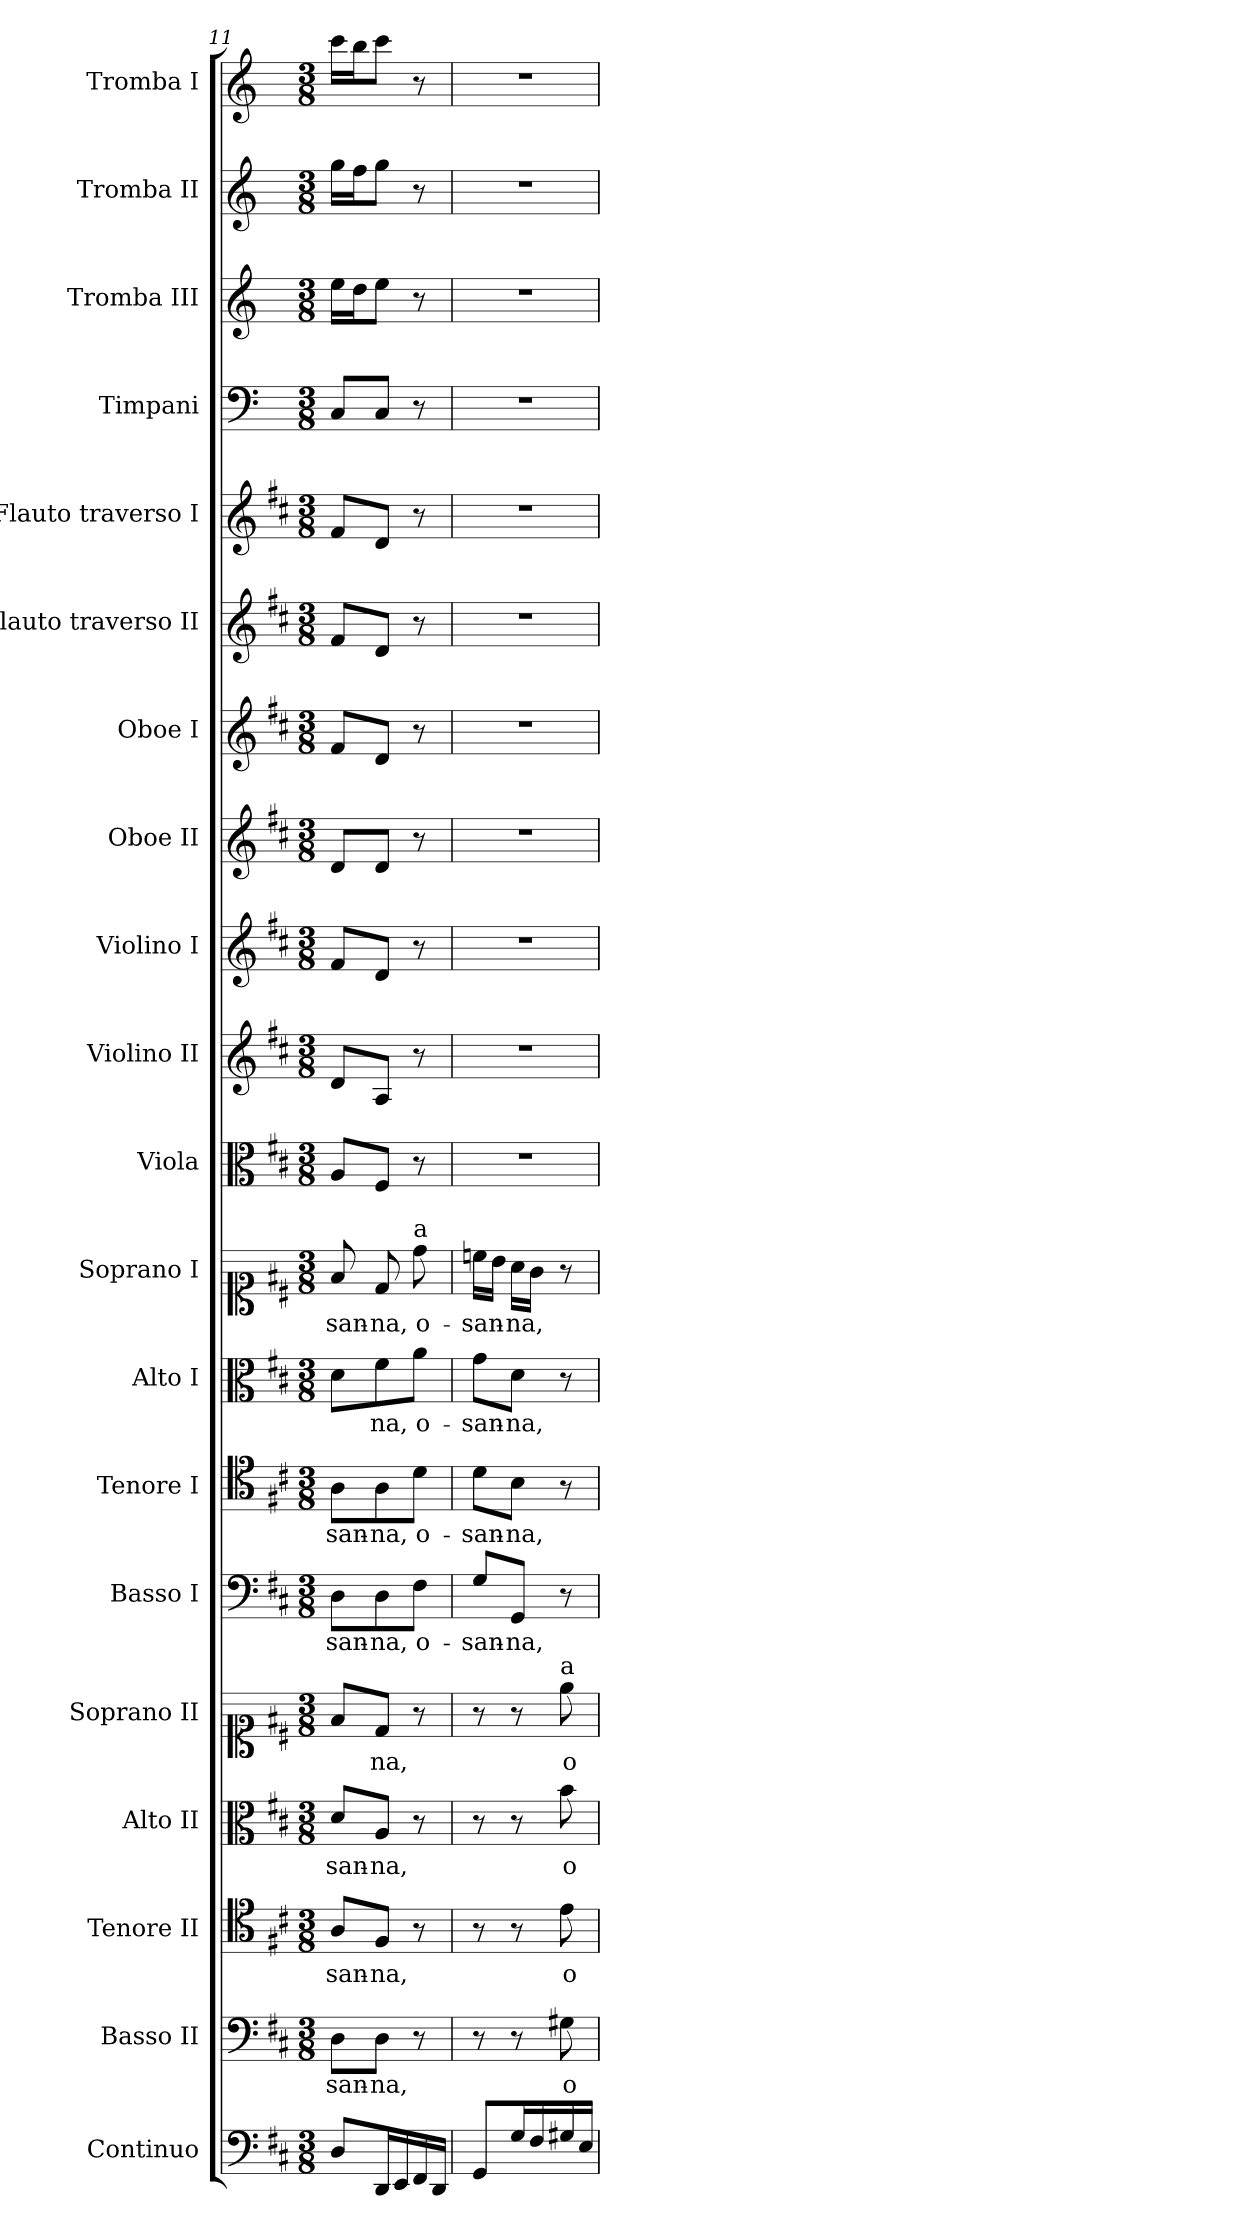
**kern	**kern	**text	**kern	**text	**kern	**text	**kern	**text	**kern	**text	**kern	**text	**kern	**text	**kern	**text	**kern	**kern	**kern	**kern	**kern	**kern	**kern	**kern	**kern	**kern	**kern
*part20	*part19	*part19	*part18	*part18	*part17	*part17	*part16	*part16	*part15	*part15	*part14	*part14	*part13	*part13	*part12	*part12	*part11	*part10	*part9	*part8	*part7	*part6	*part5	*part4	*part3	*part2	*part1
*staff20	*staff19	*staff19	*staff18	*staff18	*staff17	*staff17	*staff16	*staff16	*staff15	*staff15	*staff14	*staff14	*staff13	*staff13	*staff12	*staff12	*staff11	*staff10	*staff9	*staff8	*staff7	*staff6	*staff5	*staff4	*staff3	*staff2	*staff1
*I"Continuo	*I"Basso II	*	*I"Tenore II	*	*I"Alto II	*	*I"Soprano II	*	*I"Basso I	*	*I"Tenore I	*	*I"Alto I	*	*I"Soprano I	*	*I"Viola	*I"Violino II	*I"Violino I	*I"Oboe II	*I"Oboe I	*I"Flauto traverso II	*I"Flauto traverso I	*I"Timpani	*I"Tromba III	*I"Tromba II	*I"Tromba I
*I'Cont.	*I'B. II	*	*I'T. II	*	*I'A. II	*	*I'S. II	*	*I'B. I	*	*I'T. I	*	*I'A. I	*	*I'S. I	*	*I'Vla.	*I'Vln. II	*I'Vln. I	*I'Ob. II	*I'Ob. I	*I'Fl. trv. II	*I'Fl. trv. I	*I'Timp.	*I'Tr. III	*I'Tr. II	*I'Tr. I
*clefF4	*clefF4	*	*clefC4	*	*clefC3	*	*clefC1	*	*clefF4	*	*clefC4	*	*clefC3	*	*clefC1	*	*clefC3	*clefG2	*clefG2	*clefG2	*clefG2	*clefG2	*clefG2	*clefF4	*clefG2	*clefG2	*clefG2
*	*	*	*	*	*	*	*	*	*	*	*	*	*	*	*	*	*	*	*	*	*	*	*	*ITrd-1c-2	*ITrd-1c-2	*ITrd-1c-2	*ITrd-1c-2
*k[f#c#]	*k[f#c#]	*	*k[f#c#]	*	*k[f#c#]	*	*k[f#c#]	*	*k[f#c#]	*	*k[f#c#]	*	*k[f#c#]	*	*k[f#c#]	*	*k[f#c#]	*k[f#c#]	*k[f#c#]	*k[f#c#]	*k[f#c#]	*k[f#c#]	*k[f#c#]	*k[f#c#]	*k[f#c#]	*k[f#c#]	*k[f#c#]
*M3/8	*M3/8	*	*M3/8	*	*M3/8	*	*M3/8	*	*M3/8	*	*M3/8	*	*M3/8	*	*M3/8	*	*M3/8	*M3/8	*M3/8	*M3/8	*M3/8	*M3/8	*M3/8	*M3/8	*M3/8	*M3/8	*M3/8
=11	=11	=11	=11	=11	=11	=11	=11	=11	=11	=11	=11	=11	=11	=11	=11	=11	=11	=11	=11	=11	=11	=11	=11	=11	=11	=11	=11
8D/L	8D\L	-san-	8A/L	-san-	8d/L	-san-	8f#/L	.	8D\L	-san-	8A\L	-san-	8d\L	.	8f#/	-san-	8A/L	8d/L	8f#/L	8d/L	8f#/L	8f#/L	8f#/L	8D/L	16ff#\LL	16aa\LL	16ddd\LL
.	.	.	.	.	.	.	.	.	.	.	.	.	.	.	.	.	.	.	.	.	.	.	.	.	16ee\J	16gg\J	16ccc#\J
16DD/L	8D\J	-na,	8F#/J	-na,	8A/J	-na,	8d/J	-na,	8D\	-na,	8A\	-na,	8f#\	-na,	8d/	-na,	8F#/J	8A/J	8d/J	8d/J	8d/J	8d/J	8d/J	8D/J	8ff#\J	8aa\J	8ddd\J
16EE/	.	.	.	.	.	.	.	.	.	.	.	.	.	.	.	.	.	.	.	.	.	.	.	.	.	.	.
!	!	!	!	!	!	!	!	!	!	!	!	!	!	!	!LO:TX:a:t=a	!	!	!	!	!	!	!	!	!	!	!	!
16FF#/	8r	.	8r	.	8r	.	8r	.	8F#\J	o-	8d\J	o-	8a\J	o-	8dd\	o-	8r	8r	8r	8r	8r	8r	8r	8r	8r	8r	8r
16DD/JJ	.	.	.	.	.	.	.	.	.	.	.	.	.	.	.	.	.	.	.	.	.	.	.	.	.	.	.
=12	=12	=12	=12	=12	=12	=12	=12	=12	=12	=12	=12	=12	=12	=12	=12	=12	=12	=12	=12	=12	=12	=12	=12	=12	=12	=12	=12
8GG/L	8r	.	8r	.	8r	.	8r	.	8G/L	-san-	8d\L	-san-	8g\L	-san-	16ccn\LL	-san-	4.r	4.r	4.r	4.r	4.r	4.r	4.r	4.r	4.r	4.r	4.r
.	.	.	.	.	.	.	.	.	.	.	.	.	.	.	16b\JJ	.	.	.	.	.	.	.	.	.	.	.	.
16G/L	8r	.	8r	.	8r	.	8r	.	8GG/J	-na,	8B\J	-na,	8d\J	-na,	16a\LL	-na,	.	.	.	.	.	.	.	.	.	.	.
16F#/	.	.	.	.	.	.	.	.	.	.	.	.	.	.	16g\JJ	.	.	.	.	.	.	.	.	.	.	.	.
!	!	!	!	!	!	!	!LO:TX:a:t=a	!	!	!	!	!	!	!	!	!	!	!	!	!	!	!	!	!	!	!	!
16G#X/	8G#X\	o-	8e\	o-	8b\	o-	8ee\	o-	8r	.	8r	.	8r	.	8r	.	.	.	.	.	.	.	.	.	.	.	.
16E/JJ	.	.	.	.	.	.	.	.	.	.	.	.	.	.	.	.	.	.	.	.	.	.	.	.	.	.	.
=	=	=	=	=	=	=	=	=	=	=	=	=	=	=	=	=	=	=	=	=	=	=	=	=	=	=	=
*-	*-	*-	*-	*-	*-	*-	*-	*-	*-	*-	*-	*-	*-	*-	*-	*-	*-	*-	*-	*-	*-	*-	*-	*-	*-	*-	*-
